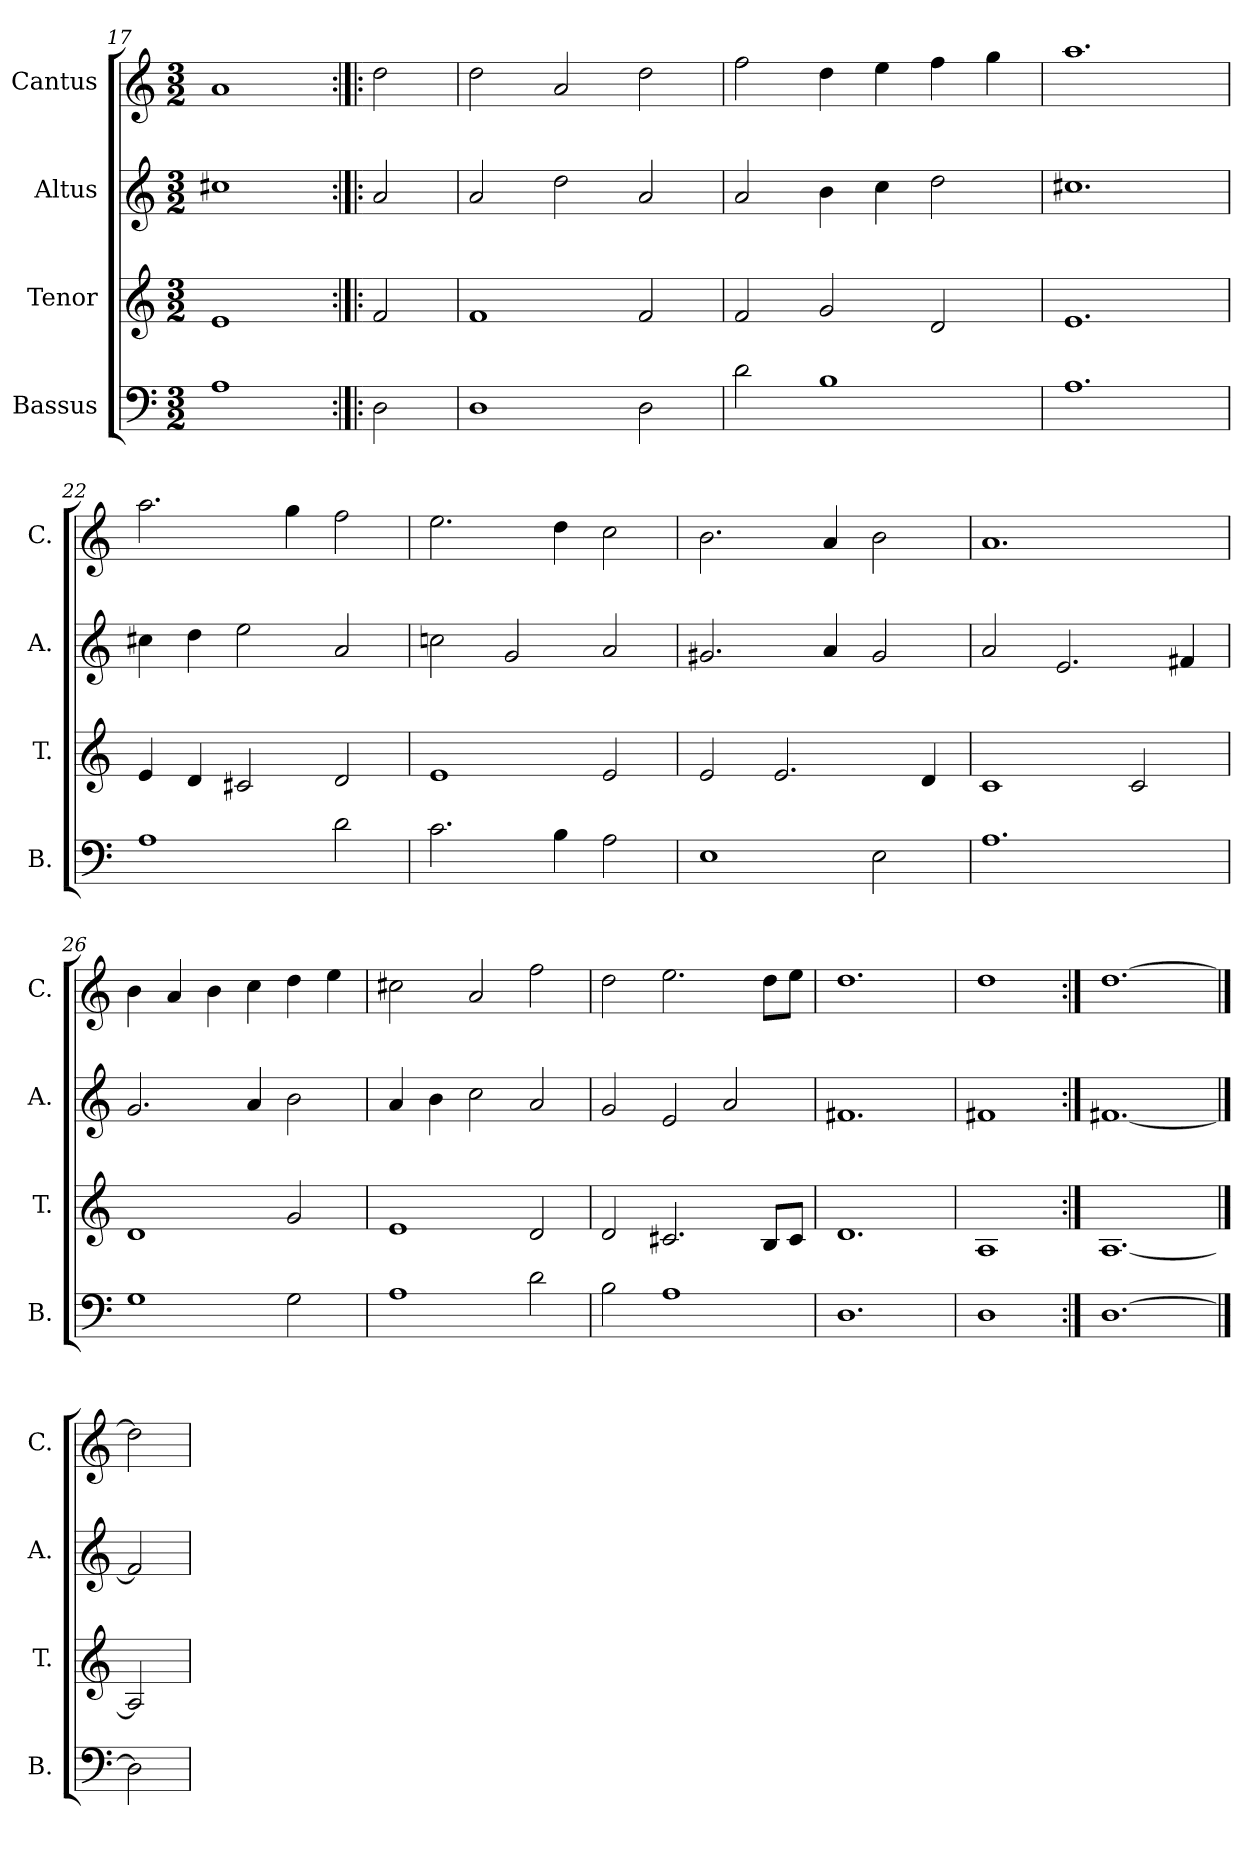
**kern	**kern	**kern	**kern
*part4	*part3	*part2	*part1
*staff4	*staff3	*staff2	*staff1
*I"Bassus	*I"Tenor	*I"Altus	*I"Cantus
*I'B.	*I'T.	*I'A.	*I'C.
*clefF4	*clefG2	*clefG2	*clefG2
*k[]	*k[]	*k[]	*k[]
*C:	*C:	*C:	*C:
*M3/2	*M3/2	*M3/2	*M3/2
=17	=17	=17	=17
1A\	1e/	1cc#X\	1a/
=18:|!|:	=18:|!|:	=18:|!|:	=18:|!|:
2D\	2f/	2a/	2dd\
=19	=19	=19	=19
1D\	1f/	2a/	2dd\
.	.	2dd\	2a/
2D\	2f/	2a/	2dd\
=20	=20	=20	=20
2d\	2f/	2a/	2ff\
1B\	2g/	4b\	4dd\
.	.	4cc\	4ee\
.	2d/	2dd\	4ff\
.	.	.	4gg\
=21	=21	=21	=21
1.A\	1.e/	1.cc#X\	1.aa\
=22	=22	=22	=22
1A\	4e/	4cc#X\	2.aa\
.	4d/	4dd\	.
.	2c#X/	2ee\	.
.	.	.	4gg\
2d\	2d/	2a/	2ff\
=23	=23	=23	=23
2.c\	1e/	2ccn\	2.ee\
.	.	2g/	.
4B\	.	.	4dd\
2A\	2e/	2a/	2cc\
=24	=24	=24	=24
1E\	2e/	2.g#X/	2.b\
.	2.e/	.	.
.	.	4a/	4a/
2E\	.	2g#/	2b\
.	4d/	.	.
=25	=25	=25	=25
1.A\	1c/	2a/	1.a/
.	.	2.e/	.
.	2c/	.	.
.	.	4f#X/	.
=26	=26	=26	=26
1G\	1d/	2.g/	4b\
.	.	.	4a/
.	.	.	4b\
.	.	4a/	4cc\
2G\	2g/	2b\	4dd\
.	.	.	4ee\
=27	=27	=27	=27
1A\	1e/	4a/	2cc#X\
.	.	4b\	.
.	.	2cc\	2a/
2d\	2d/	2a/	2ff\
=28	=28	=28	=28
2B\	2d/	2g/	2dd\
1A\	2.c#X/	2e/	2.ee\
.	.	2a/	.
.	8B/L	.	8dd\L
.	8c#/J	.	8ee\J
=29	=29	=29	=29
1.D\	1.d/	1.f#X/	1.dd\
=30	=30	=30	=30
1D\	1A/	1f#X/	1dd\
=31:|!	=31:|!	=31:|!	=31:|!
[1.D\	[1.A/	[1.f#X/	[1.dd\
==32	==32	==32	==32
2D\]	2A/]	2f#/]	2dd\]
=	=	=	=
*-	*-	*-	*-
